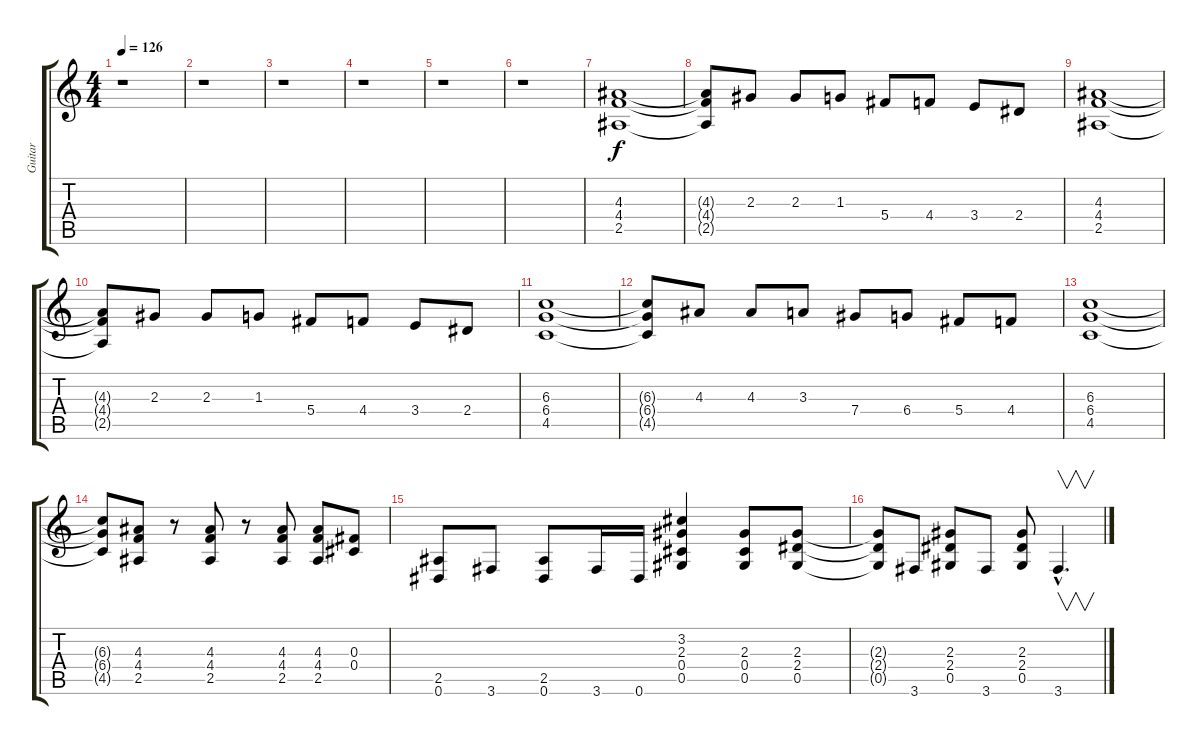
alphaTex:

\track ("Guitar" "Guitar") {instrument distortionguitar}
\staff {score tabs}
\tuning (Eb4 Bb3 Gb3 Db3 Ab2 Eb2) {hide}
\ts (4 4)
\tempo 126
\clef g2
\ks c
r.1{dy f} |
r.1 |
r.1 |
r.1 |
r.1 |
r.1 |
(4.3 4.4 2.5).1 |
(4.3{t} 4.4{t} 2.5{t}).8 2.3.8 2.3.8 1.3.8 5.4.8 4.4.8 3.4.8 2.4.8 |
(4.3 4.4 2.5).1 |
(4.3{t} 4.4{t} 2.5{t}).8 2.3.8 2.3.8 1.3.8 5.4.8 4.4.8 3.4.8 2.4.8 |
(6.3 6.4 4.5).1 |
(6.3{t} 6.4{t} 4.5{t}).8 4.3.8 4.3.8 3.3.8 7.4.8 6.4.8 5.4.8 4.4.8 |
(6.3 6.4 4.5).1 |
(6.3{t} 6.4{t} 4.5{t}).8 (4.3 4.4 2.5).8 r.8 (4.3 4.4 2.5).8 r.8 (4.3 4.4 2.5).8 (4.3 4.4 2.5).8 (0.3 0.4).8 |
(2.5 0.6).8 3.6.8 (2.5 0.6).8 3.6.16 0.6.16 (3.2 2.3 0.4 0.5).4 (2.3 0.4 0.5).8 (2.3 2.4 0.5).8 |
(2.3{t} 2.4{t} 0.5{t}).8 3.6.8 (2.3 2.4 0.5).8 3.6.8 (2.3 2.4 0.5).8 3.6{hac}.4{v d}
